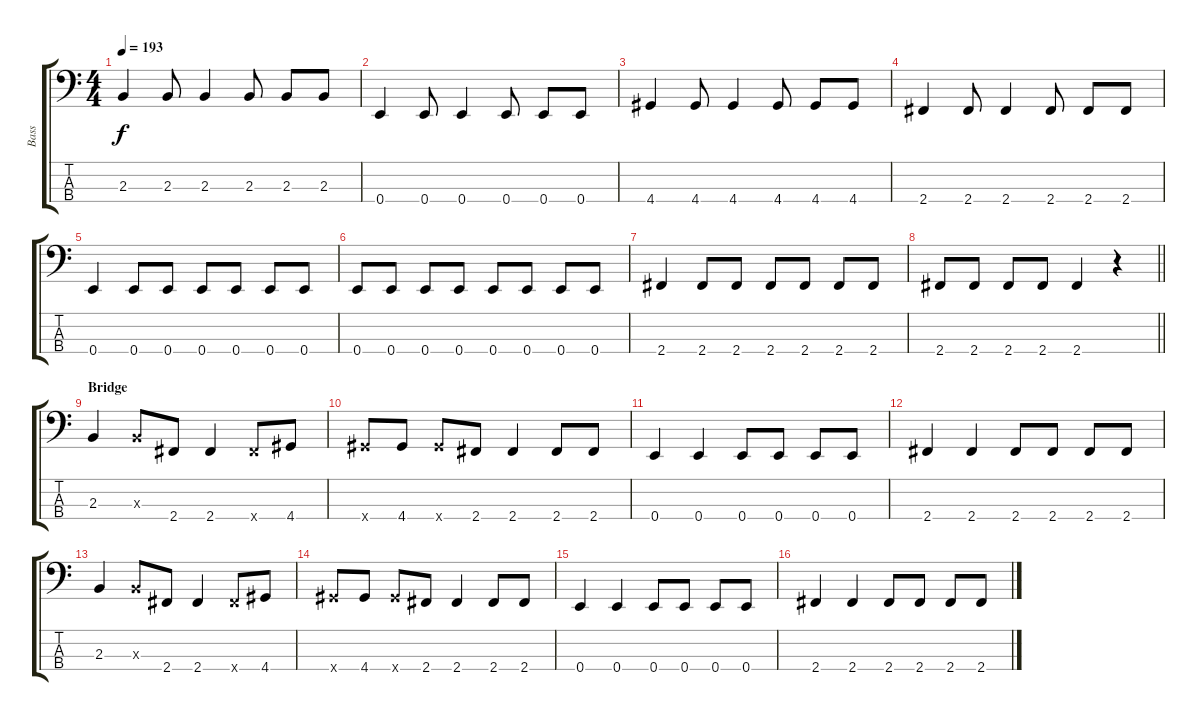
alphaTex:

\track ("Bass" "Bass") {instrument electricbasspick}
\staff {score tabs}
\tuning (G2 D2 A1 E1) {hide}
\ts (4 4)
\tempo 193
\clef f4
\ks c
2.3.4{dy f} 2.3.8 2.3.4 2.3.8 2.3.8 2.3.8 |
0.4.4 0.4.8 0.4.4 0.4.8 0.4.8 0.4.8 |
4.4.4 4.4.8 4.4.4 4.4.8 4.4.8 4.4.8 |
2.4.4 2.4.8 2.4.4 2.4.8 2.4.8 2.4.8 |
0.4.4 0.4.8 0.4.8 0.4.8 0.4.8 0.4.8 0.4.8 |
0.4.8 0.4.8 0.4.8 0.4.8 0.4.8 0.4.8 0.4.8 0.4.8 |
2.4.4 2.4.8 2.4.8 2.4.8 2.4.8 2.4.8 2.4.8 |
\barLineRight lightlight
2.4.8 2.4.8 2.4.8 2.4.8 2.4.4 r.4 |
\section ("" "Bridge")
2.3.4 2.3{x}.8 2.4.8 2.4.4 2.4{x}.8 4.4.8 |
4.4{x}.8 4.4.8 4.4{x}.8 2.4.8 2.4.4 2.4.8 2.4.8 |
0.4.4 0.4.4 0.4.8 0.4.8 0.4.8 0.4.8 |
2.4.4 2.4.4 2.4.8 2.4.8 2.4.8 2.4.8 |
2.3.4 2.3{x}.8 2.4.8 2.4.4 2.4{x}.8 4.4.8 |
4.4{x}.8 4.4.8 4.4{x}.8 2.4.8 2.4.4 2.4.8 2.4.8 |
0.4.4 0.4.4 0.4.8 0.4.8 0.4.8 0.4.8 |
2.4.4 2.4.4 2.4.8 2.4.8 2.4.8 2.4.8
